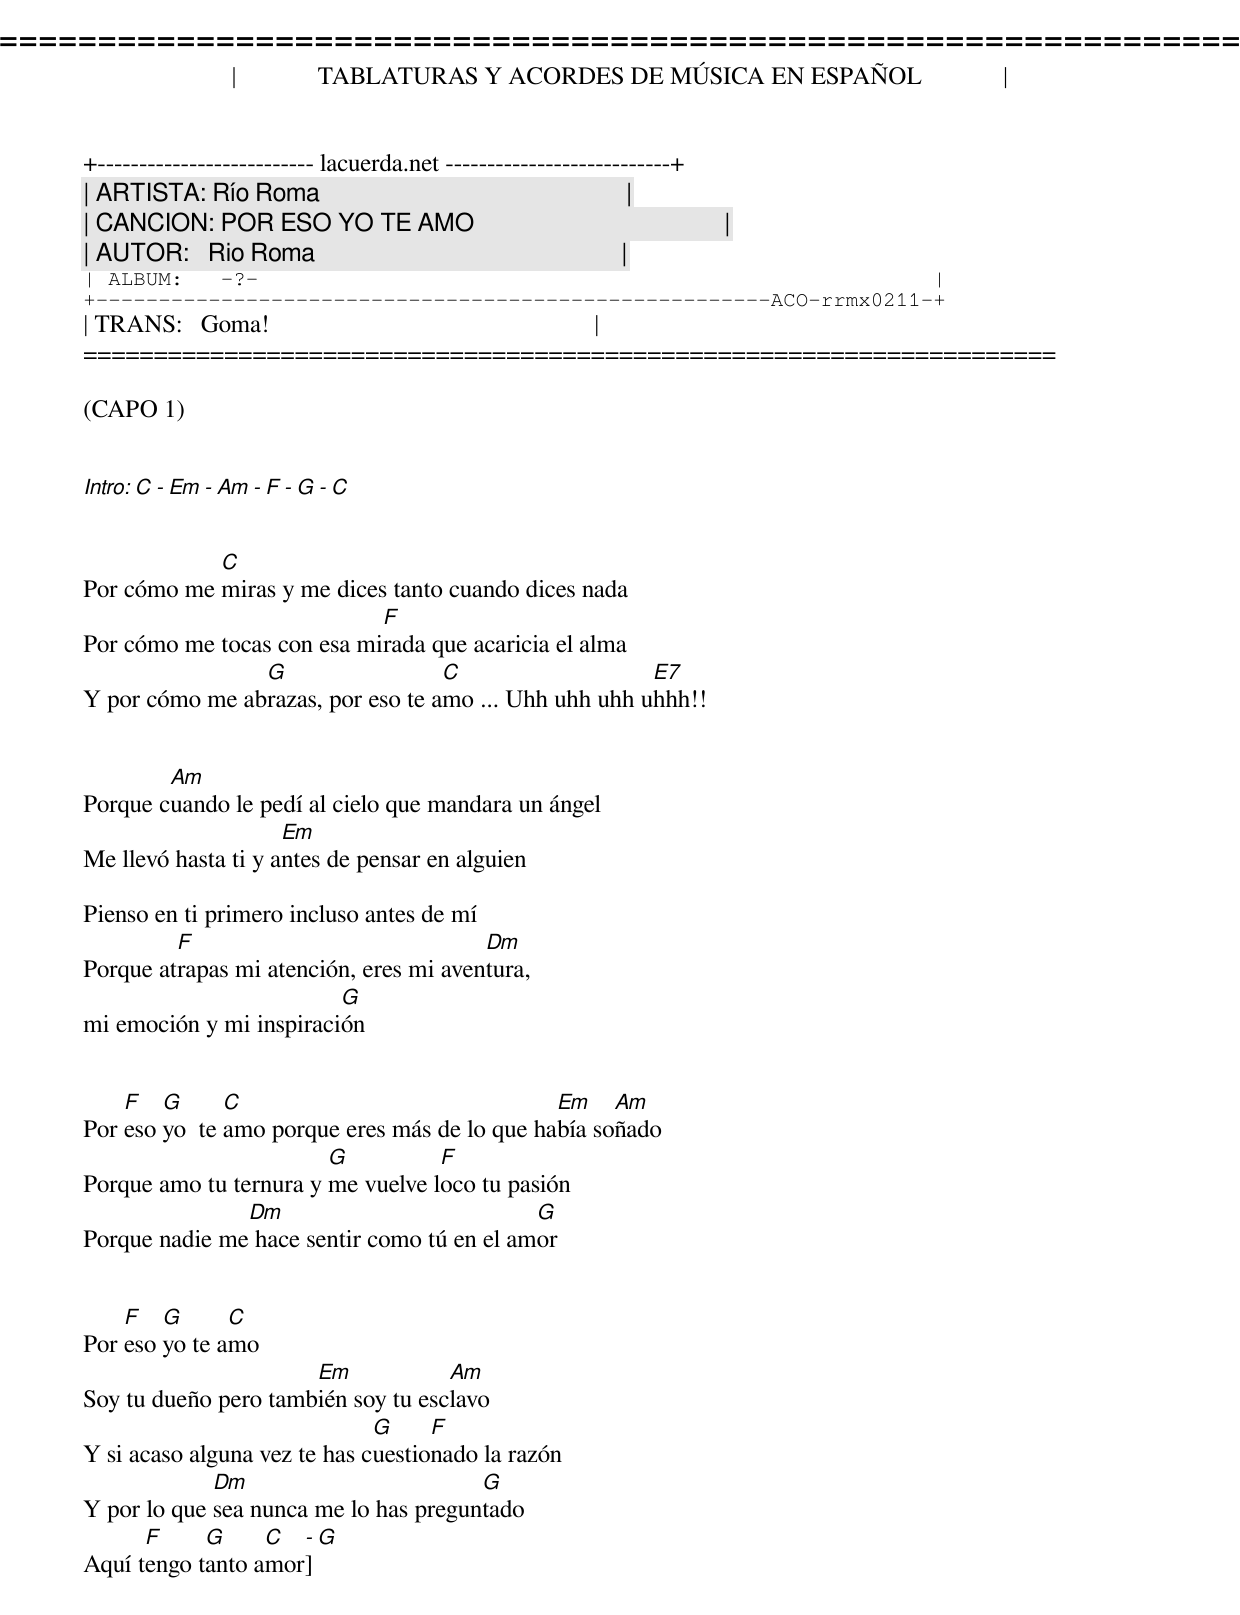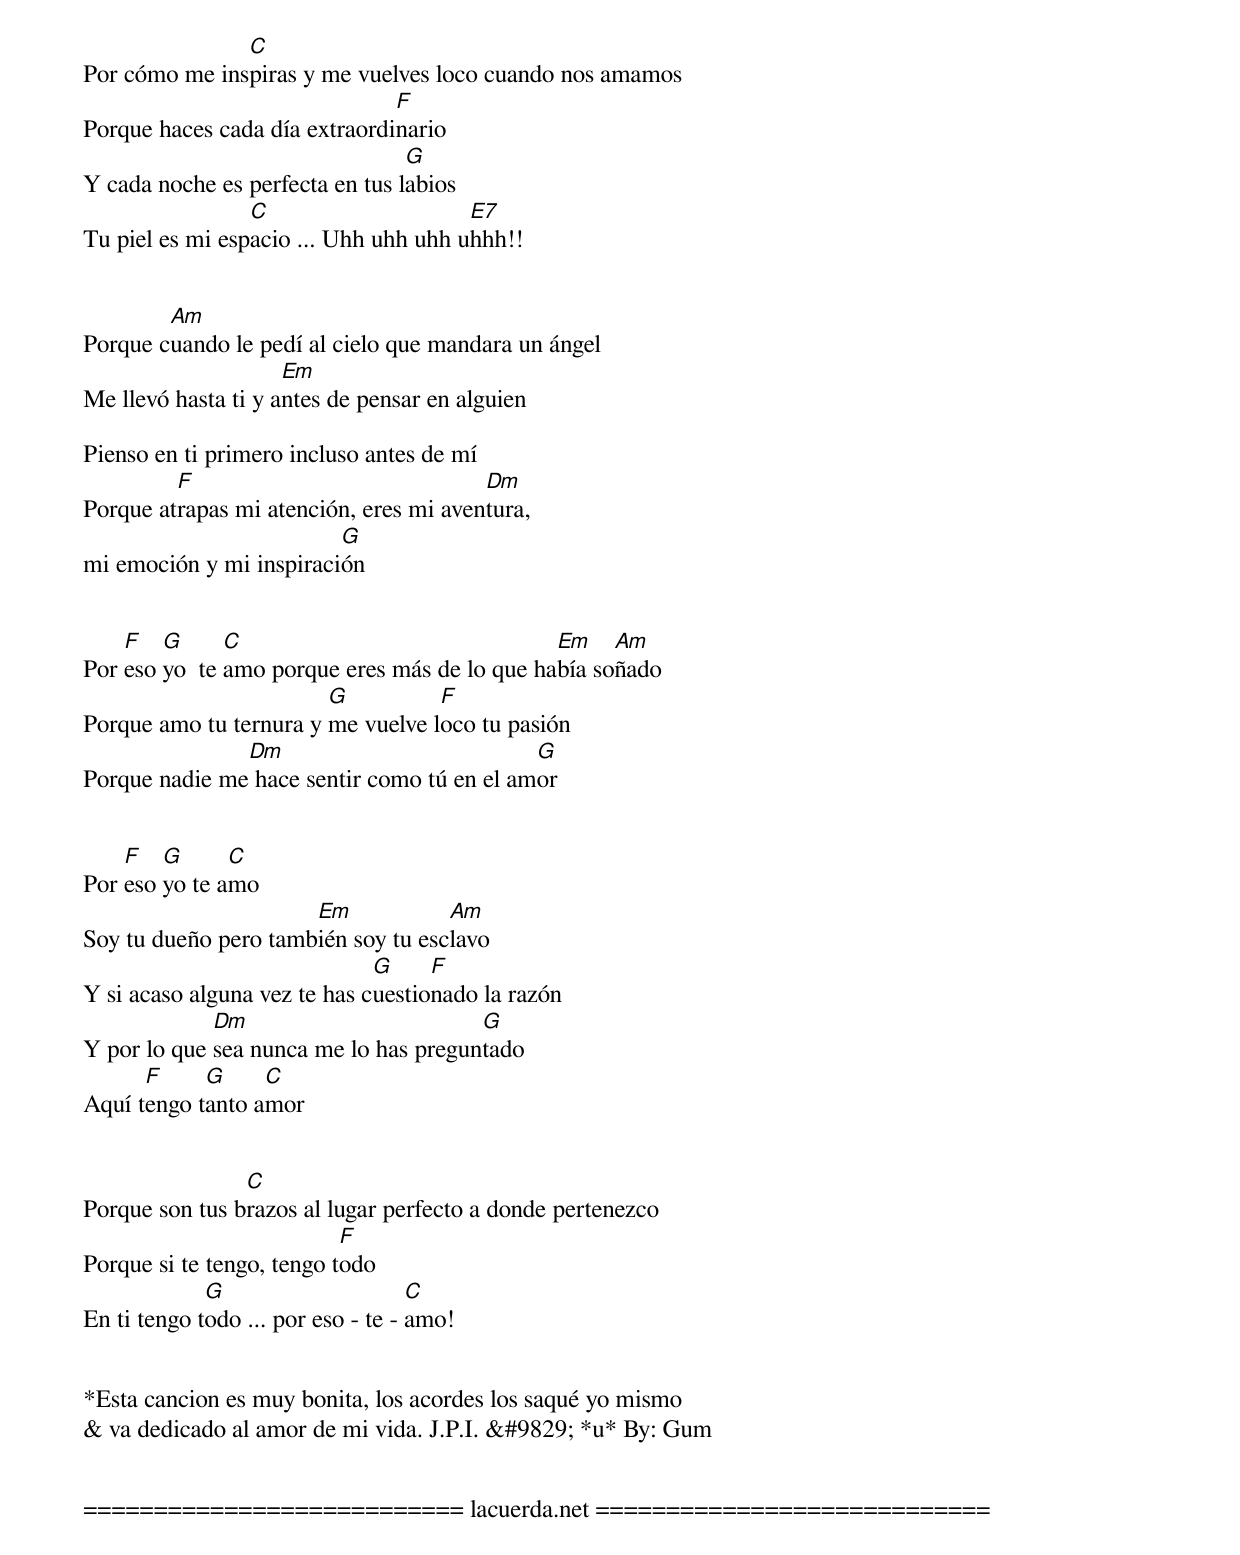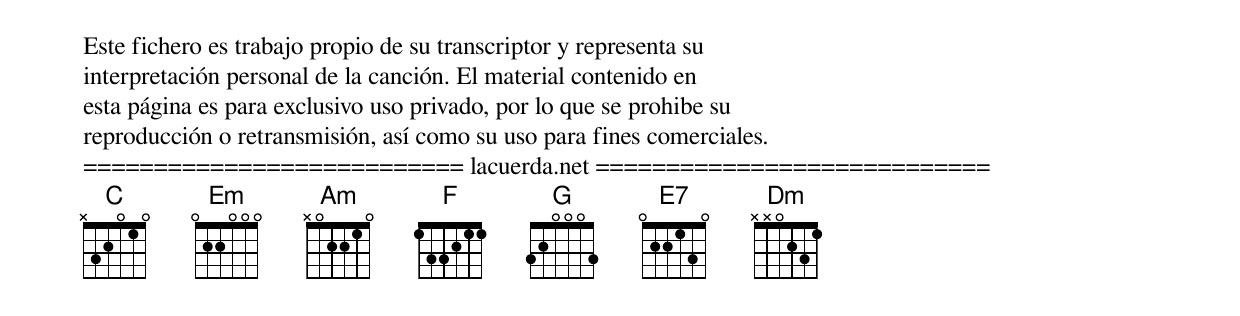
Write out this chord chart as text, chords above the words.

=====================================================================
|             TABLATURAS Y ACORDES DE MÚSICA EN ESPAÑOL             |
+-------------------------- lacuerda.net ---------------------------+
| ARTISTA: Río Roma                                                 |
| CANCION: POR ESO YO TE AMO                                        |
| AUTOR:   Rio Roma                                                 |
| ALBUM:   -?-                                                      |
+------------------------------------------------------ACO-rrmx0211-+
| TRANS:   Goma!                                                    |
=====================================================================

(CAPO 1)


Intro: C - Em - Am - F - G - C


            C
Por cómo me miras y me dices tanto cuando dices nada
                            F
Por cómo me tocas con esa mirada que acaricia el alma
                G                  C                   E7
Y por cómo me abrazas, por eso te amo ... Uhh uhh uhh uhhh!!


        Am
Porque cuando le pedí al cielo que mandara un ángel
                     Em
Me llevó hasta ti y antes de pensar en alguien

Pienso en ti primero incluso antes de mí
         F                              Dm
Porque atrapas mi atención, eres mi aventura,
                         G
mi emoción y mi inspiración


    F   G      C                               Em    Am
Por eso yo  te amo porque eres más de lo que había soñado
                        G          F
Porque amo tu ternura y me vuelve loco tu pasión
               Dm                           G
Porque nadie me hace sentir como tú en el amor


    F   G      C
Por eso yo te amo
                      Em            Am
Soy tu dueño pero también soy tu esclavo
                              G     F
Y si acaso alguna vez te has cuestionado la razón
             Dm                        G
Y por lo que sea nunca me lo has preguntado
      F     G     C      -] G
Aquí tengo tanto amor


               C
Por cómo me inspiras y me vuelves loco cuando nos amamos
                               F
Porque haces cada día extraordinario
                                 G
Y cada noche es perfecta en tus labios
                 C                     E7
Tu piel es mi espacio ... Uhh uhh uhh uhhh!!


        Am
Porque cuando le pedí al cielo que mandara un ángel
                     Em
Me llevó hasta ti y antes de pensar en alguien

Pienso en ti primero incluso antes de mí
         F                              Dm
Porque atrapas mi atención, eres mi aventura,
                         G
mi emoción y mi inspiración


    F   G      C                               Em    Am
Por eso yo  te amo porque eres más de lo que había soñado
                        G          F
Porque amo tu ternura y me vuelve loco tu pasión
               Dm                           G
Porque nadie me hace sentir como tú en el amor


    F   G      C
Por eso yo te amo
                      Em            Am
Soy tu dueño pero también soy tu esclavo
                              G     F
Y si acaso alguna vez te has cuestionado la razón
             Dm                        G
Y por lo que sea nunca me lo has preguntado
      F     G     C
Aquí tengo tanto amor


                C
Porque son tus brazos al lugar perfecto a donde pertenezco
                           F
Porque si te tengo, tengo todo
             G                      C
En ti tengo todo ... por eso - te - amo!


*Esta cancion es muy bonita, los acordes los saqué yo mismo
& va dedicado al amor de mi vida. J.P.I. &#9829; *u* By: Gum


=========================== lacuerda.net ============================
Este fichero es trabajo propio de su transcriptor y representa su
interpretación personal de la canción. El material contenido en
esta página es para exclusivo uso privado, por lo que se prohibe su
reproducción o retransmisión, así como su uso para fines comerciales.
=========================== lacuerda.net ============================
